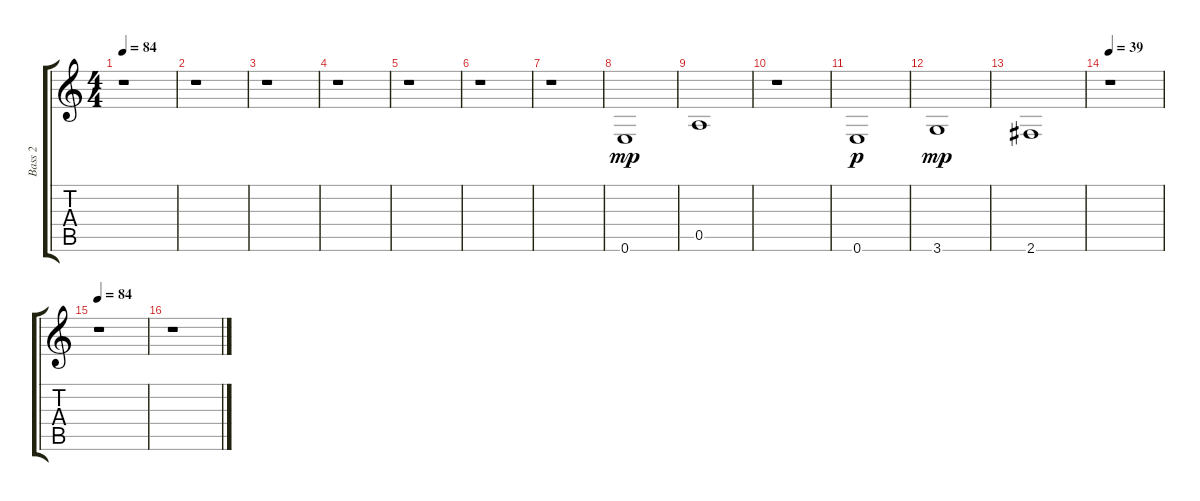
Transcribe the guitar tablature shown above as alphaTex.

\track ("Bass 2" "Bass 2") {instrument synthbass2}
\staff {score tabs}
\tuning (E4 B3 G3 D3 A2 E2) {hide}
\ts (4 4)
\tempo 84
\clef g2
\ks c
r.1{dy mf} |
r.1 |
r.1 |
r.1 |
r.1 |
r.1 |
r.1 |
0.6.1{dy mp} |
0.5.1 |
r.1 |
0.6.1{dy p} |
3.6.1{dy mp} |
2.6.1 |
\tempo 39
r.1 |
\tempo 84
r.1 |
r.1
